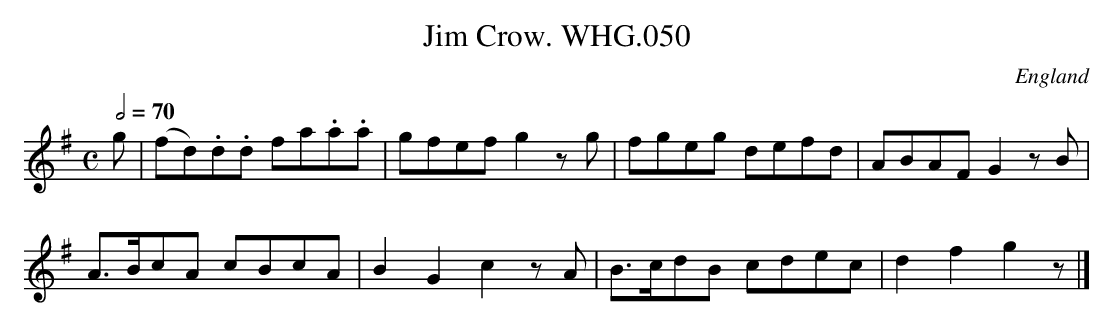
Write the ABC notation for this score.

X:1
T:Jim Crow. WHG.050
L:1/8
M:C
O:England
Q:2/4=70
K:G
g|(fd).d.d fa.a.a|gfef g2zg|\
fgeg defd|ABAF G2zB|
A>BcA cBcA|B2G2 c2zA|\
B>cdB cdec|d2f2 g2z|]
